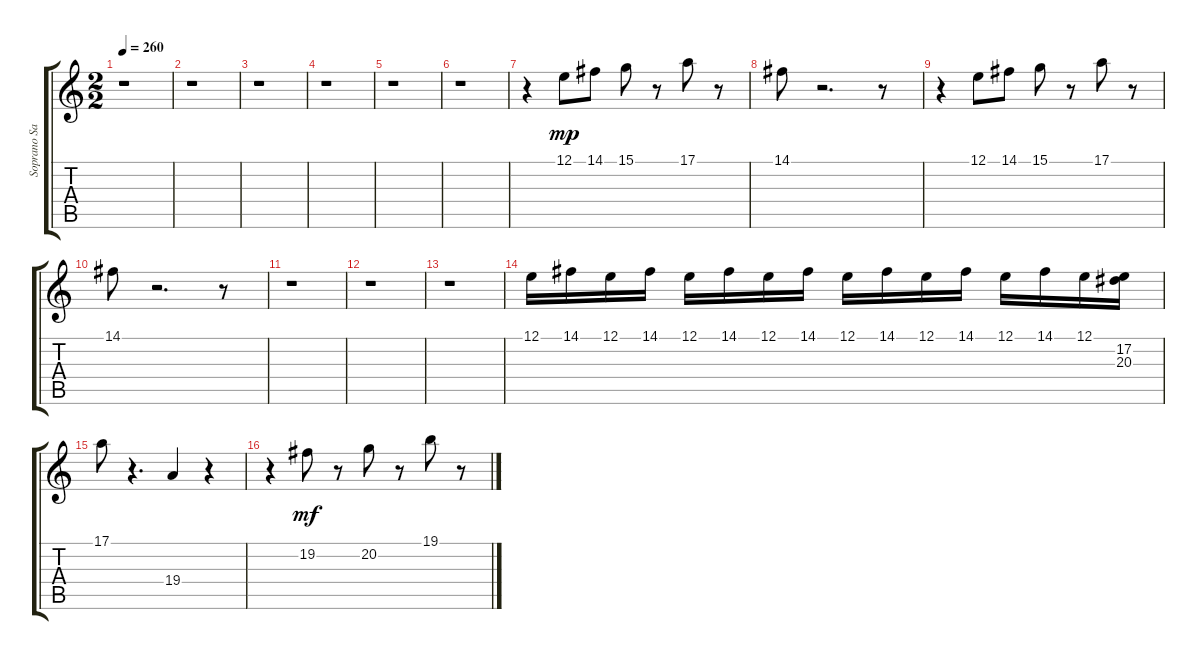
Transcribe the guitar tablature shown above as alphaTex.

\track ("Soprano Sax" "Soprano Sa") {instrument sopranosax}
\staff {score tabs}
\tuning (E4 B3 G3 D3 A2 E2) {hide}
\ts (2 2)
\tempo 260
\clef g2
\ks c
r.1{dy mp} |
r.1 |
r.1 |
r.1 |
r.1 |
r.1 |
r.4 12.1.8 14.1.8 15.1.8 r.8 17.1.8 r.8 |
14.1.8 r.2{d} r.8 |
r.4 12.1.8 14.1.8 15.1.8 r.8 17.1.8 r.8 |
14.1.8 r.2{d} r.8 |
r.1 |
r.1 |
r.1 |
12.1.16 14.1.16 12.1.16 14.1.16 12.1.16 14.1.16 12.1.16 14.1.16 12.1.16 14.1.16 12.1.16 14.1.16 12.1.16 14.1.16 12.1.16 (17.2 20.3).16 |
17.1.8 r.4{d} 19.4.4 r.4 |
r.4 19.2.8{dy mf} r.8 20.2.8 r.8 19.1.8 r.8
